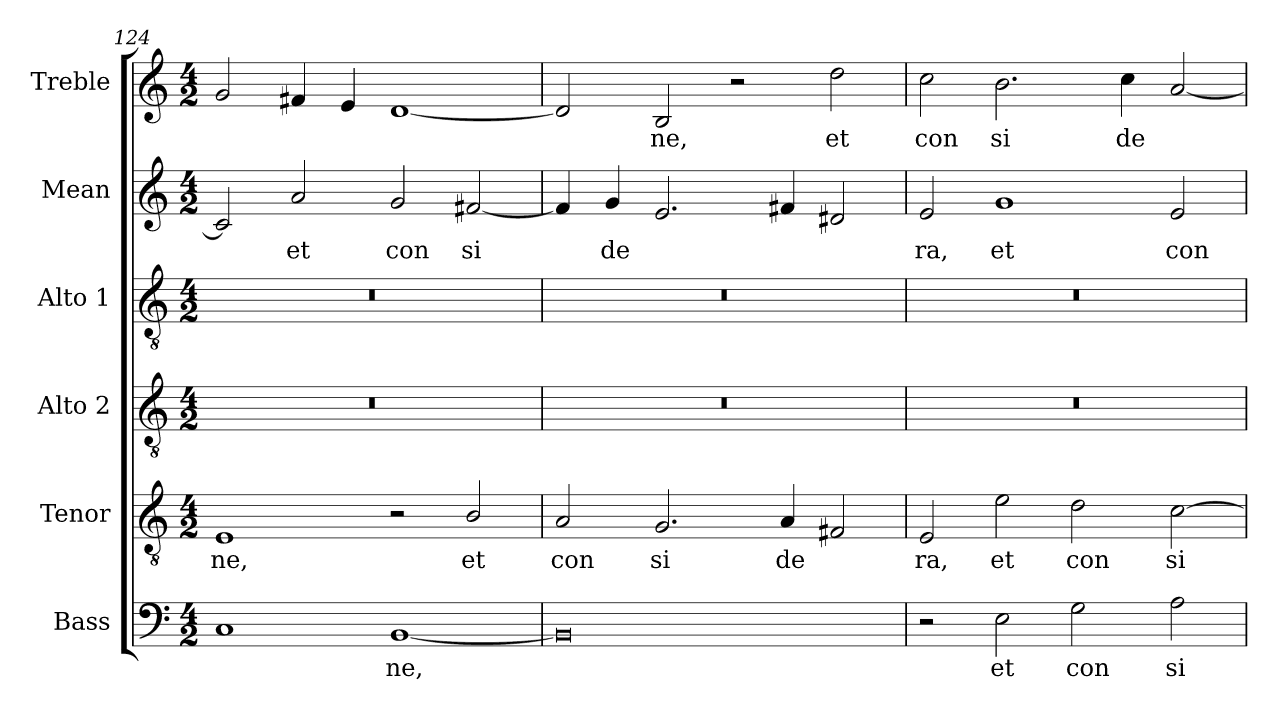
**kern	**text	**kern	**text	**kern	**kern	**kern	**text	**kern	**text
*part6	*part6	*part5	*part5	*part4	*part3	*part2	*part2	*part1	*part1
*staff6	*staff6	*staff5	*staff5	*staff4	*staff3	*staff2	*staff2	*staff1	*staff1
*I"Bass	*	*I"Tenor	*	*I"Alto 2	*I"Alto 1	*I"Mean	*	*I"Treble	*
*I'B.	*	*I'T.	*	*I'A2.	*I'A1	*I'M.	*	*I'Tr.	*
*clefF4	*	*clefGv2	*	*clefGv2	*clefGv2	*clefG2	*	*clefG2	*
*	*	*ITrd7c12	*	*ITrd7c12	*ITrd7c12	*	*	*	*
*k[]	*	*k[]	*	*k[]	*k[]	*k[]	*	*k[]	*
*C:	*	*C:	*	*C:	*C:	*C:	*	*C:	*
*M4/2	*	*M4/2	*	*M4/2	*M4/2	*M4/2	*	*M4/2	*
=124	=124	=124	=124	=124	=124	=124	=124	=124	=124
!	!	!	!LO:LY:b:color=#000000	!LO:N:vis=1	!LO:N:vis=1	!	!	!	!
1Ci	.	1EEi	ne,	0r	0r	2ci/]	.	2gi/	.
!	!	!	!	!	!	!	!LO:LY:b:color=#000000	!	!
.	.	.	.	.	.	2ai/	et	4f#Xi/	.
.	.	.	.	.	.	.	.	4ei/	.
!	!LO:LY:b:color=#000000	!	!	!	!	!	!	!	!
!	!	!	!	!	!	!	!LO:LY:b:color=#000000	!	!
[<1BBi	ne,	2r	.	.	.	2gi/	con	[<1di	.
!	!	!	!LO:LY:b:color=#000000	!	!	!	!	!	!
!	!	!	!	!	!	!	!LO:LY:b:color=#000000	!	!
.	.	2BBi/	et	.	.	[<2f#Xi/	si	.	.
=125	=125	=125	=125	=125	=125	=125	=125	=125	=125
!	!	!	!LO:LY:b:color=#000000	!LO:N:vis=1	!LO:N:vis=1	!	!	!	!
0BBi]	.	2AAi/	con	0r	0r	4f#i/]	.	2di/]	.
!	!	!	!	!	!	!	!LO:LY:b:color=#000000	!	!
.	.	.	.	.	.	4gi/	de	.	.
!	!	!	!LO:LY:b:color=#000000	!	!	!	!	!	!
!	!	!	!	!	!	!	!	!	!LO:LY:b:color=#000000
.	.	2.GGi/	si	.	.	2.ei/	.	2Bi/	ne,
.	.	.	.	.	.	.	.	2r	.
!	!	!	!LO:LY:b:color=#000000	!	!	!	!	!	!
.	.	4AAi/	de	.	.	4f#Xi/	.	.	.
!	!	!	!	!	!	!	!	!	!LO:LY:b:color=#000000
.	.	2FF#Xi/	.	.	.	2d#Xi/	.	2ddi\	et
=126	=126	=126	=126	=126	=126	=126	=126	=126	=126
!	!	!	!LO:LY:b:color=#000000	!LO:N:vis=1	!LO:N:vis=1	!	!	!	!
!	!	!	!	!	!	!	!LO:LY:b:color=#000000	!	!
!	!	!	!	!	!	!	!	!	!LO:LY:b:color=#000000
2r	.	2EEi/	ra,	0r	0r	2ei/	ra,	2cci\	con
!	!LO:LY:b:color=#000000	!	!	!	!	!	!	!	!
!	!	!	!LO:LY:b:color=#000000	!	!	!	!	!	!
!	!	!	!	!	!	!	!LO:LY:b:color=#000000	!	!
!	!	!	!	!	!	!	!	!	!LO:LY:b:color=#000000
2Ei\	et	2Ei\	et	.	.	1gi	et	2.bi\	si
!	!LO:LY:b:color=#000000	!	!	!	!	!	!	!	!
!	!	!	!LO:LY:b:color=#000000	!	!	!	!	!	!
2Gi\	con	2Di\	con	.	.	.	.	.	.
!	!	!	!	!	!	!	!	!	!LO:LY:b:color=#000000
.	.	.	.	.	.	.	.	4cci\	de
!	!LO:LY:b:color=#000000	!	!	!	!	!	!	!	!
!	!	!	!LO:LY:b:color=#000000	!	!	!	!	!	!
!	!	!	!	!	!	!	!LO:LY:b:color=#000000	!	!
2Ai\	si	[>2Ci\	si	.	.	2ei/	con	[<2ai/	.
=	=	=	=	=	=	=	=	=	=
*-	*-	*-	*-	*-	*-	*-	*-	*-	*-
